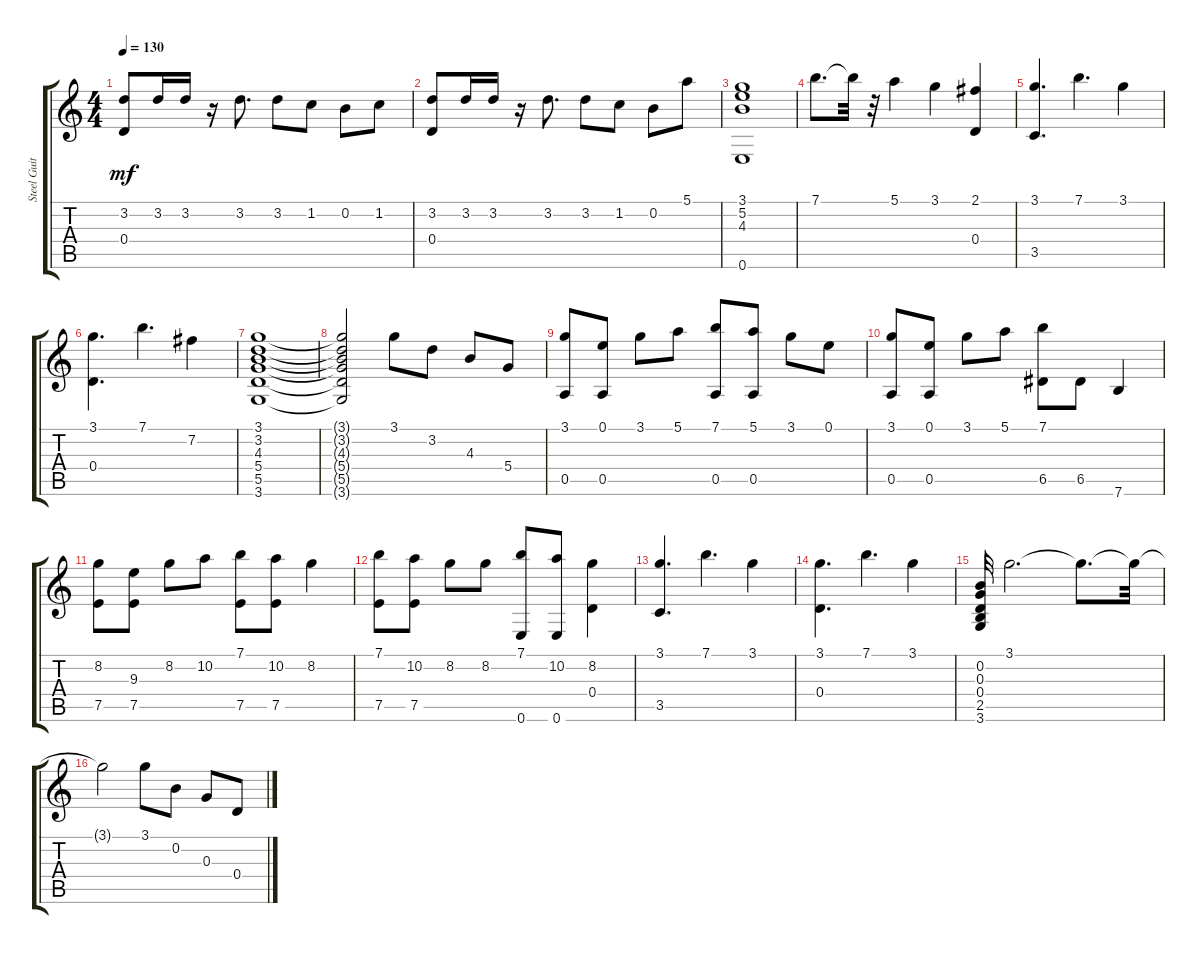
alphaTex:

\track ("Steel Guitar" "Steel Guit") {instrument acousticguitarsteel}
\staff {score tabs}
\tuning (E4 B3 G3 D3 A2 E2) {hide}
\ts (4 4)
\tempo 130
\clef g2
\ks c
(3.2 0.4).8{dy mf} 3.2.16 3.2.16 r.16 3.2.8{d} 3.2.8 1.2.8 0.2.8 1.2.8 |
(3.2 0.4).8 3.2.16 3.2.16 r.16 3.2.8{d} 3.2.8 1.2.8 0.2.8 5.1.8 |
(3.1 5.2 4.3 0.6).1 |
7.1.8{d} 7.1{t}.32 r.32 5.1.4 3.1.4 (2.1 0.4).4 |
(3.1 3.5).4{d} 7.1.4{d} 3.1.4 |
(3.1 0.4).4{d} 7.1.4{d} 7.2.4 |
(3.1 3.2 4.3 5.4 5.5 3.6).1 |
(3.1{t} 3.2{t} 4.3{t} 5.4{t} 5.5{t} 3.6{t}).2 3.1.8 3.2.8 4.3.8 5.4.8 |
(3.1 0.5).8 (0.1 0.5).8 3.1.8 5.1.8 (7.1 0.5).8 (5.1 0.5).8 3.1.8 0.1.8 |
(3.1 0.5).8 (0.1 0.5).8 3.1.8 5.1.8 (7.1 6.5).8 6.5.8 7.6.4 |
(8.2 7.5).8 (9.3 7.5).8 8.2.8 10.2.8 (7.1 7.5).8 (10.2 7.5).8 8.2.4 |
(7.1 7.5).8 (10.2 7.5).8 8.2.8 8.2.8 (7.1 0.6).8 (10.2 0.6).8 (8.2 0.4).4 |
(3.1 3.5).4{d} 7.1.4{d} 3.1.4 |
(3.1 0.4).4{d} 7.1.4{d} 3.1.4 |
(0.2 0.3 0.4 2.5 3.6).32 3.1.2{d} 3.1{t}.8{d} 3.1{t}.32 |
3.1{t}.2 3.1.8 0.2.8 0.3.8 0.4.8
